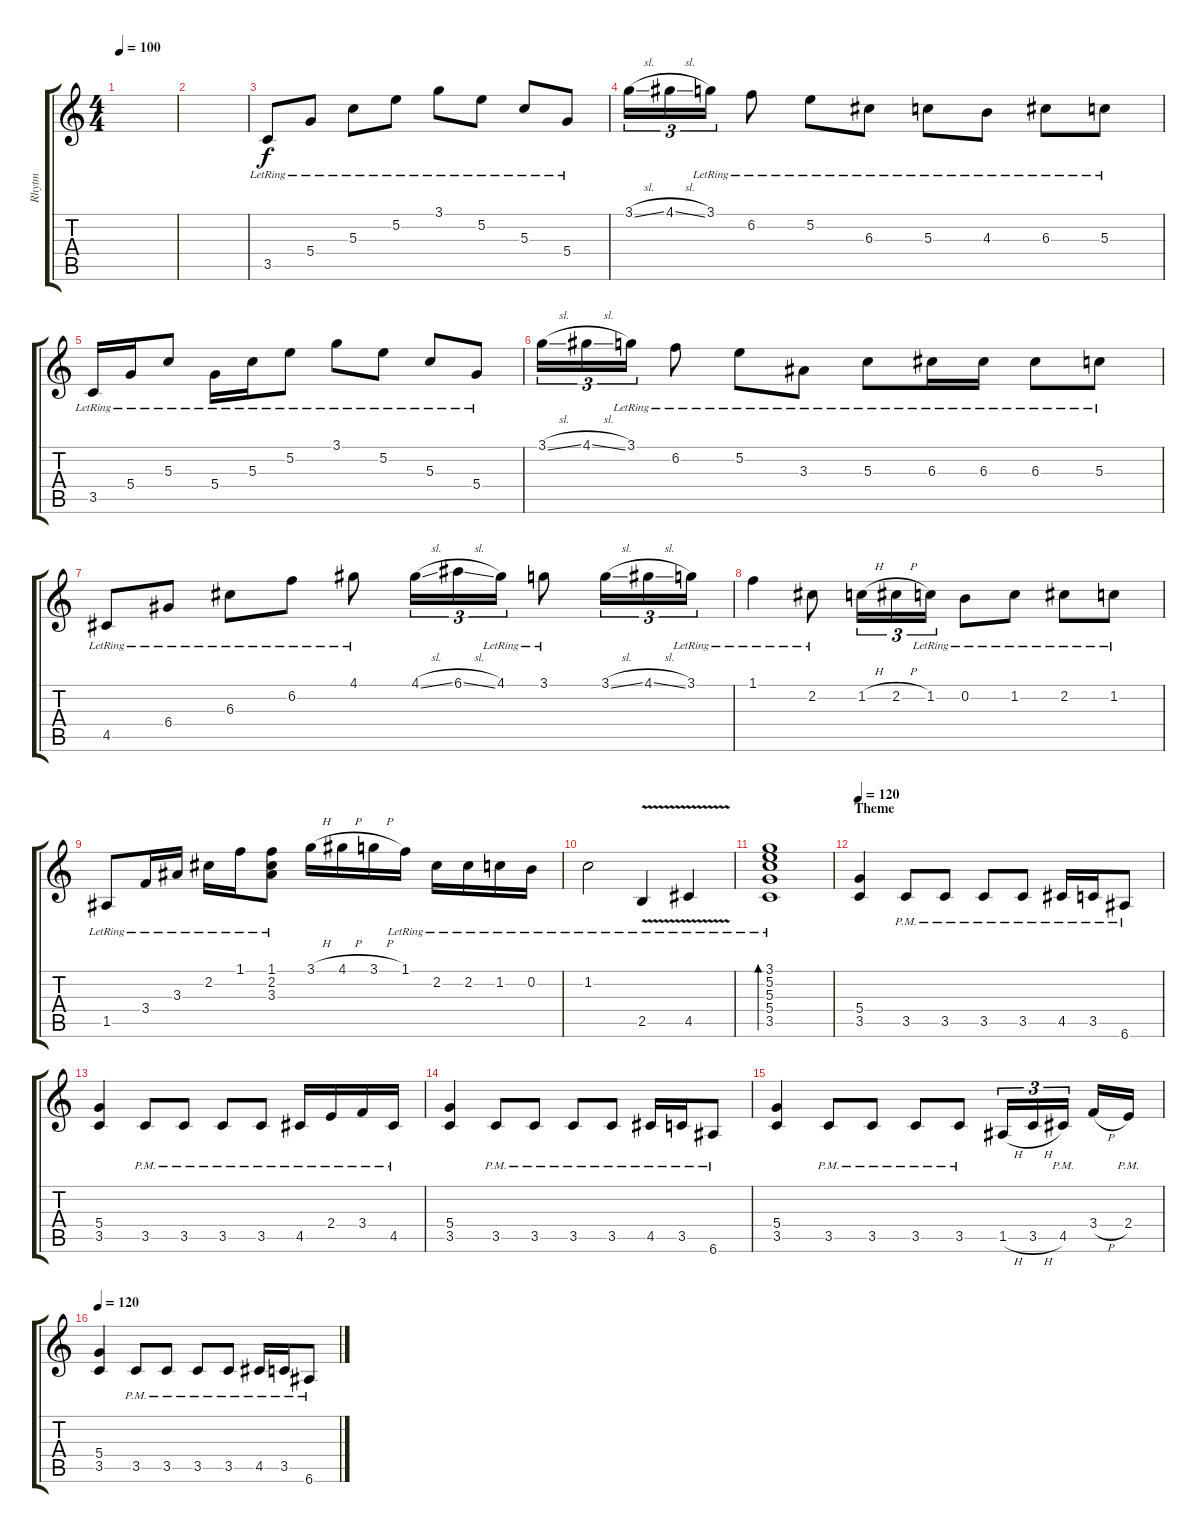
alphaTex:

\track ("Rhytm" "Rhytm") {instrument distortionguitar}
\staff {score tabs}
\tuning (E4 B3 G3 D3 A2 E2) {hide}
\ts (4 4)
\tempo 100
\clef g2
\ks c
|
|
3.5{lr}.8{volume 11 instrument acousticguitarsteel} 5.4{lr}.8 5.3{lr}.8 5.2{lr}.8 3.1{lr}.8 5.2{lr}.8 5.3{lr}.8 5.4{lr}.8 |
3.1{sl}.16{tu (3 2)} 4.1{sl}.16{tu (3 2)} 3.1{lr}.16{tu (3 2)} 6.2{lr}.8 5.2{lr}.8 6.3{lr}.8 5.3{lr}.8 4.3{lr}.8 6.3{lr}.8 5.3{lr}.8 |
3.5{lr}.16 5.4{lr}.16 5.3{lr}.8 5.4{lr}.16 5.3{lr}.16 5.2{lr}.8 3.1{lr}.8 5.2{lr}.8 5.3{lr}.8 5.4{lr}.8 |
3.1{sl}.16{tu (3 2)} 4.1{sl}.16{tu (3 2)} 3.1{lr}.16{tu (3 2)} 6.2{lr}.8 5.2{lr}.8 3.3{lr}.8 5.3{lr}.8 6.3{lr}.16 6.3{lr}.16 6.3{lr}.8 5.3{lr}.8 |
4.5{lr}.8 6.4{lr}.8 6.3{lr}.8 6.2{lr}.8 4.1{lr}.8 4.1{sl}.16{tu (3 2)} 6.1{sl}.16{tu (3 2)} 4.1{lr}.16{tu (3 2)} 3.1{lr}.8 3.1{sl}.16{tu (3 2)} 4.1{sl}.16{tu (3 2)} 3.1{lr}.16{tu (3 2)} |
1.1{lr}.4 2.2{lr}.8 1.2{h}.16{tu (3 2)} 2.2{h}.16{tu (3 2)} 1.2{lr}.16{tu (3 2)} 0.2{lr}.8 1.2{lr}.8 2.2{lr}.8 1.2{lr}.8 |
1.5{lr}.8 3.4{lr}.16 3.3{lr}.16 2.2{lr}.16 1.1{lr}.16 (1.1{lr} 2.2{lr} 3.3{lr}).8 3.1{h}.16 4.1{h}.16 3.1{h}.16 1.1{lr}.16 2.2{lr}.16 2.2{lr}.16 1.2{lr}.16 0.2{lr}.16 |
1.2{lr}.2 2.5{v lr}.4 4.5{v lr}.4 |
(3.1{lr} 5.2{lr} 5.3{lr} 5.4{lr} 3.5{lr}).1{bd 60} |
\section ("" "Theme")
\tempo 120
(5.4 3.5).4{volume 14 instrument distortionguitar} 3.5{pm}.8 3.5{pm}.8 3.5{pm}.8 3.5{pm}.8 4.5{pm}.16 3.5{pm}.16 6.6{pm}.8 |
(5.4 3.5).4 3.5{pm}.8 3.5{pm}.8 3.5{pm}.8 3.5{pm}.8 4.5{pm}.16 2.4{pm}.16 3.4{pm}.16 4.5{pm}.16 |
(5.4 3.5).4 3.5{pm}.8 3.5{pm}.8 3.5{pm}.8 3.5{pm}.8 4.5{pm}.16 3.5{pm}.16 6.6{pm}.8 |
(5.4 3.5).4 3.5{pm}.8 3.5{pm}.8 3.5{pm}.8 3.5{pm}.8 1.5{h}.16{tu (3 2)} 3.5{h}.16{tu (3 2)} 4.5{pm}.16{tu (3 2)} 3.4{h}.16 2.4{pm}.16 |
\tempo 120
(5.4 3.5).4 3.5{pm}.8 3.5{pm}.8 3.5{pm}.8 3.5{pm}.8 4.5{pm}.16 3.5{pm}.16 6.6{pm}.8
